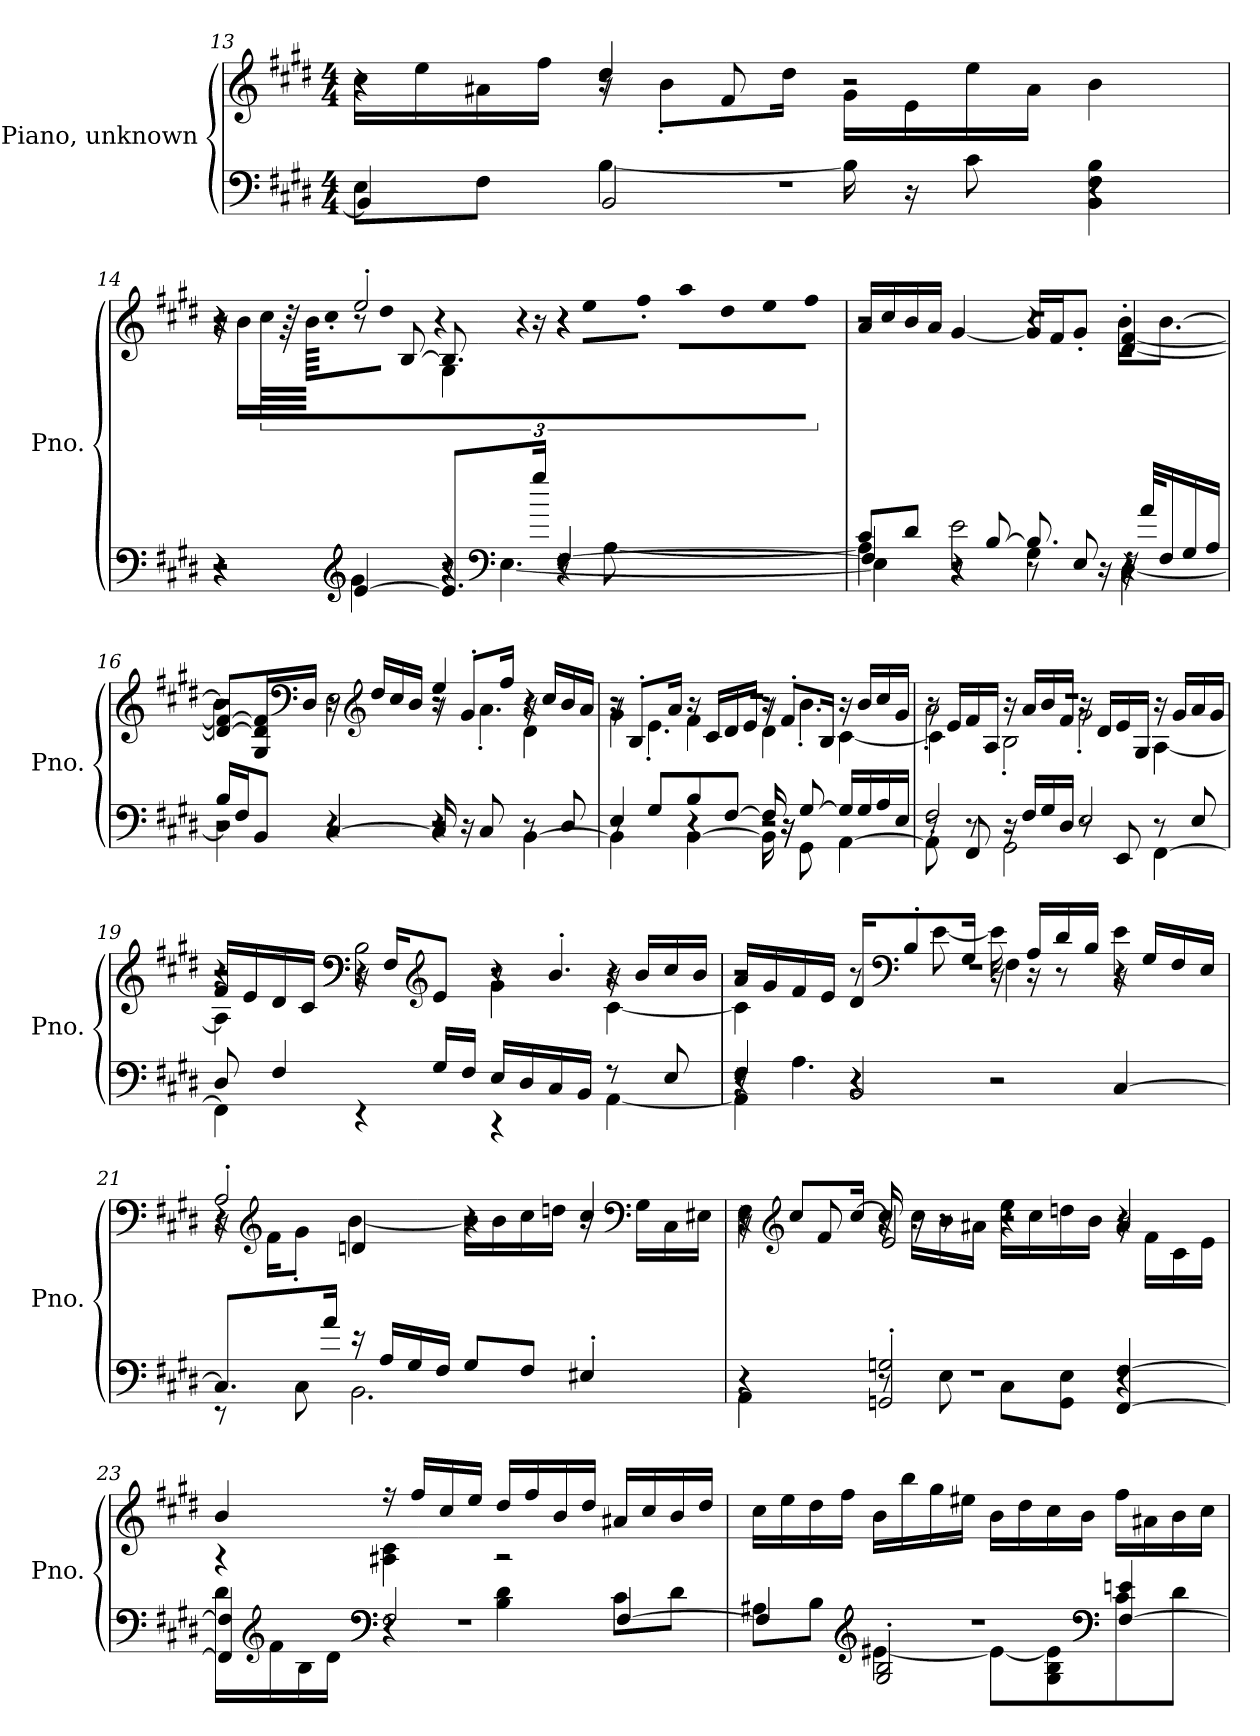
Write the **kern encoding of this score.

**kern	**kern
*part1	*part1
*staff2	*staff1
*I"Piano, unknown	*
*I'Pno.	*
!!LO:PB:g=z
*clefF4	*clefG2
*k[f#c#g#d#]	*k[f#c#g#d#]
*M4/4	*M4/4
=13	=13
*^	*^
*	*^	*	*^
1r	8E\L	4BB/]	4r	16cc#\LL	4r
.	.	.	.	16ee\	.
.	8F#\J	.	.	16a#X\	.
.	.	.	.	16ff#\JJ	.
.	[4B\	2BB/	4dd#/	16r	8r
.	.	.	.	8b'\L	.
.	.	.	.	.	8f#/
.	.	.	.	16dd#\Jk	.
.	16B\]	.	2r	16g#\LL	2r
.	16r	.	.	16e\	.
.	8c#\	.	.	16ee\	.
.	.	.	.	16a#\JJ	.
.	4BB\ 4F#\ 4B\	4r	.	4b\	.
=14	=14	=14	=14	=14	=14
*	*	*^	*	*	*^
4r	2r	2r	4r	4r	16r	4r	2r
.	.	.	.	.	16b\LL	.	.
.	.	.	.	.	96cc#\JJkk	.	.
.	.	.	.	.	96r	.	.
.	.	.	.	.	96b\KLLL	.	.
.	.	.	.	.	32cc#'\J	.	.
.	.	.	.	.	16dd#\JJ	.	.
*clefG2	*	*	*	*	*	*	*
[4e/	.	.	4g#\	2ee'/	4r	8r	.
.	.	.	.	.	.	[8B/	.
8.e/L]	4r	4r	8r	.	16r	8.B/]	4G#\
.	.	.	.	.	16ee\KL	.	.
*clefF4	*	*	*	*	*	*	*
.	.	.	[4.E\	.	8ff#'\J	.	.
16gg#/Jk	.	.	.	.	.	16r	.
4r	8r	[4F#/	.	4r	16aa\LL	4r	4r
.	.	.	.	.	16dd#\	.	.
.	[8A\	.	.	.	16ee\	.	.
.	.	.	.	.	16ff#\JJ	.	.
*	*	*	*	*	*	*v	*v
!!LO:LB:g=z
=15	=15	=15	=15	=15	=15	=15
8c#/L	4A\]	4F#/]	4E\]	1r	16a/LL	2r
.	.	.	.	.	16cc#/	.
8d#/J	.	.	.	.	16b/	.
.	.	.	.	.	16a/JJ	.
4r	4r	8r	2e\	.	[4g#/	.
.	.	[8B/	.	.	.	.
8r	4G#\	8.B/]	.	.	16g#/LL]	4r
.	.	.	.	.	16f#/J	.
8E/	.	.	.	.	8g#'/J	.
.	.	16r	.	.	.	.
32r	[4D#\	4r	4r	.	[4d#/ [4f#/	16b'\KL
32a/KLL	.	.	.	.	.	.
16F#/	.	.	.	.	.	[8.b\J
16G#/	.	.	.	.	.	.
16A/JJ	.	.	.	.	.	.
*	*	*v	*v	*	*	*
=16	=16	=16	=16	=16	=16
*	*	*	*	*	*^
16B/LL	4D#\]	2r	2r	2r	8d#/_ 8f#/_L	4b\]
16F#/J	.	.	.	.	.	.
8BB/J	.	.	.	.	16G#/ 16d#/] 16f#/]L	.
*	*	*	*clefF4	*	*	*
.	.	.	.	.	16D#/JJ	.
[4C#/	4r	.	.	.	16r	2E\
*	*	*	*clefG2	*	*	*
.	.	.	.	.	16dd#/LL	.
.	.	.	.	.	16cc#/	.
.	.	.	.	.	16b/JJ	.
16C#/]	2r	4r	4ee/	8r	16r	.
16r	.	.	.	.	8g#'/L	.
8C#/	.	.	.	4.a'\	.	.
.	.	.	.	.	16ff#/Jk	.
8r	.	[4BB\	4r	.	16r	4d#\
.	.	.	.	.	16cc#/LL	.
8D#/	.	.	.	.	16b/	.
.	.	.	.	.	16a/JJ	.
!!LO:LB:g=z	!!	!!	!!
=17	=17	=17	=17	=17	=17	=17
8r	4E/	4BB\]	1r	4g#\	16r	8r
.	.	.	.	.	8B'/L	.
8G#/L	.	.	.	.	.	4.e'\
.	.	.	.	.	16a/Jk	.
8B/	4r	[4BB\	.	4f#\	16r	.
.	.	.	.	.	16c#/LL	.
[8F#/J	.	.	.	.	16d#/	.
.	.	.	.	.	16e/JJ	.
16F#/]	2r	16BB\]	.	8r	16r	4d#\
16r	.	16r	.	.	8f#'/L	.
[8G#/	.	8GG#\	.	4.b'\	.	.
.	.	.	.	.	16B/Jk	.
16G#/LL]	.	[4AA\	.	.	16r	[4c#\
16G#/	.	.	.	.	16b/LL	.
16A/	.	.	.	.	16cc#/	.
16E/JJ	.	.	.	.	16g#/JJ	.
=18	=18	=18	=18	=18	=18	=18
8r	2F#'/	8AA\]	1r	2a'\	16r	4c#\]
.	.	.	.	.	16e/LL	.
8FF#/	.	8r	.	.	16f#/	.
.	.	.	.	.	16A/JJ	.
16r	.	2GG#'\	.	.	16r	2B'\
16F#/LL	.	.	.	.	16a/LL	.
16G#/	.	.	.	.	16b/	.
16D#/JJ	.	.	.	.	16f#/JJ	.
8r	2E/	.	.	2g#'\	16r	.
.	.	.	.	.	16d#/LL	.
8EE/	.	.	.	.	16e/	.
.	.	.	.	.	16G#/JJ	.
8r	.	[4FF#\	.	.	16r	[4A\
.	.	.	.	.	16g#/LL	.
8E/	.	.	.	.	16a/	.
.	.	.	.	.	16g#/JJ	.
*	*v	*v	*	*	*	*
!!LO:LB:g=z	!!	!!	!!
=19	=19	=19	=19	=19	=19
8D#/	4FF#\]	2r	4r	16f#/LL	4A\]
.	.	.	.	16e/	.
4F#/	.	.	.	16d#/	.
.	.	.	.	16c#/JJ	.
*	*	*clefF4	*	*	*
.	4r	.	2B\	16r	4r
.	.	.	.	16F#/KL	.
*	*	*clefG2	*	*	*
16G#/LL	.	.	.	8e/J	.
16F#/JJ	.	.	.	.	.
16E/LL	4r	8r	.	4r	4g#\
16D#/	.	.	.	.	.
16C#/	.	4.b'/	.	.	.
16BB/JJ	.	.	.	.	.
8r	[4AA\	.	[4c#\	16r	4r
.	.	.	.	16b/LL	.
8E/	.	.	.	16cc#/	.
.	.	.	.	16b/JJ	.
=20	=20	=20	=20	=20	=20
*^	*^	*	*	*	*
4r	8r	4F#/	4AA\]	1r	4c#\]	16a/LL	2r
.	.	.	.	.	.	16g#/	.
.	4.A\	.	.	.	.	16f#/	.
.	.	.	.	.	.	16e/JJ	.
2BB/	.	4r	4r	.	8r	16d#/KL	.
*	*	*	*	*clefF4	*	*	*
.	.	.	.	.	.	8B'/	.
.	.	.	.	.	[8e\	.	.
.	.	.	.	.	.	16G#/Jk	.
.	2r	2r	2r	.	16e\]	16r	4F#\
.	.	.	.	.	16r	16A/LL	.
.	.	.	.	.	8r	16d#/	.
.	.	.	.	.	.	16B/JJ	.
[4C#/	.	.	.	.	4e\	16r	4r
.	.	.	.	.	.	16G#/LL	.
.	.	.	.	.	.	16F#/	.
.	.	.	.	.	.	16E/JJ	.
*	*v	*v	*v	*	*	*	*
*	*	*	*	*v	*v
!!LO:LB:g=z
=21	=21	=21	=21	=21
8.C#/L]	8r	4r	16r	2A'/
*	*	*clefG2	*	*
.	.	.	16f#\KL	.
.	8C#\	.	8g#'\J	.
16a/Jk	.	.	.	.
16r	2.BB\	4dn/	[4b\	.
16A/LL	.	.	.	.
16G#/	.	.	.	.
16F#/JJ	.	.	.	.
8G#/L	.	4r	16b\LL]	2r
.	.	.	16b\	.
8F#/J	.	.	16cc#\	.
.	.	.	16ddn\JJ	.
4E#X'/	.	4cc#/	16r	.
*	*	*clefF4	*	*
.	.	.	16G#\LL	.
.	.	.	16C#\	.
.	.	.	16E#X\JJ	.
=22	=22	=22	=22	=22
*	*^	*	*	*^
1r	4AA\	4r	16r	4r	8r	4F#\
*	*	*	*clefG2	*	*	*
.	.	.	8cc#/L	.	.	.
.	.	.	.	.	8f#/	.
.	.	.	[16cc#/Jk	.	.	.
.	8r	2GGn/' 2Gn/'	16cc#/]	16r	2e/	4r
.	.	.	16r	16cc#\LL	.	.
.	8E\	.	8r	16b\	.	.
.	.	.	.	16a#X\JJ	.	.
.	8C#\L	.	4r	16ee\LL	.	2r
.	.	.	.	16cc#\	.	.
.	8GG\ 8E\J	.	.	16ddn\	.	.
.	.	.	.	16b\JJ	.	.
.	4r	[4FF#/ [4F#/	4a#/	16r	4r	.
.	.	.	.	16f#\LL	.	.
.	.	.	.	16c#\	.	.
.	.	.	.	16e\JJ	.	.
*	*	*	*	*v	*v	*v
!!LO:LB:g=z
=23	=23	=23	=23	=23
1r	16d#\LL	4FF#/] 4F#/]	4b/	4r
*clefG2	*	*	*	*
.	16f#\	.	.	.
.	16B\	.	.	.
.	16d#\JJ	.	.	.
*clefF4	*	*	*	*
.	4r	2F#/	16r	4A#X\ 4c#\
.	.	.	16ff#/LL	.
.	.	.	16cc#/	.
.	.	.	16ee/JJ	.
.	4B\ 4d#\	.	16dd#/LL	2r
.	.	.	16ff#/	.
.	.	.	16b/	.
.	.	.	16dd#/JJ	.
.	8c#\L	[4F#/	16a#X/LL	.
.	.	.	16cc#/	.
.	8d#\J	.	16b/	.
.	.	.	16dd#/JJ	.
*	*	*	*v	*v
=24	=24	=24	=24
1r	8A#X\L	4F#/]	16cc#\LL
.	.	.	16ee\
.	8B\J	.	16dd#\
.	.	.	16ff#\JJ
*clefG2	*	*	*
.	[4e#X\	2G#/' 2B/'	16b\LL
.	.	.	16bb\
.	.	.	16gg#\
.	.	.	16ee#X\JJ
.	8e#\L_	.	16b\LL
.	.	.	16dd#\
.	8G#\ 8B\ 8e#\]	.	16cc#\
.	.	.	16b\JJ
*clefF4	*	*	*
.	8c#\	[4F#/ 4en/	16ff#\LL
.	.	.	16a#X\
.	8d#\J	.	16b\
.	.	.	16cc#\JJ
*v	*v	*v	*
=	=
*-	*-
